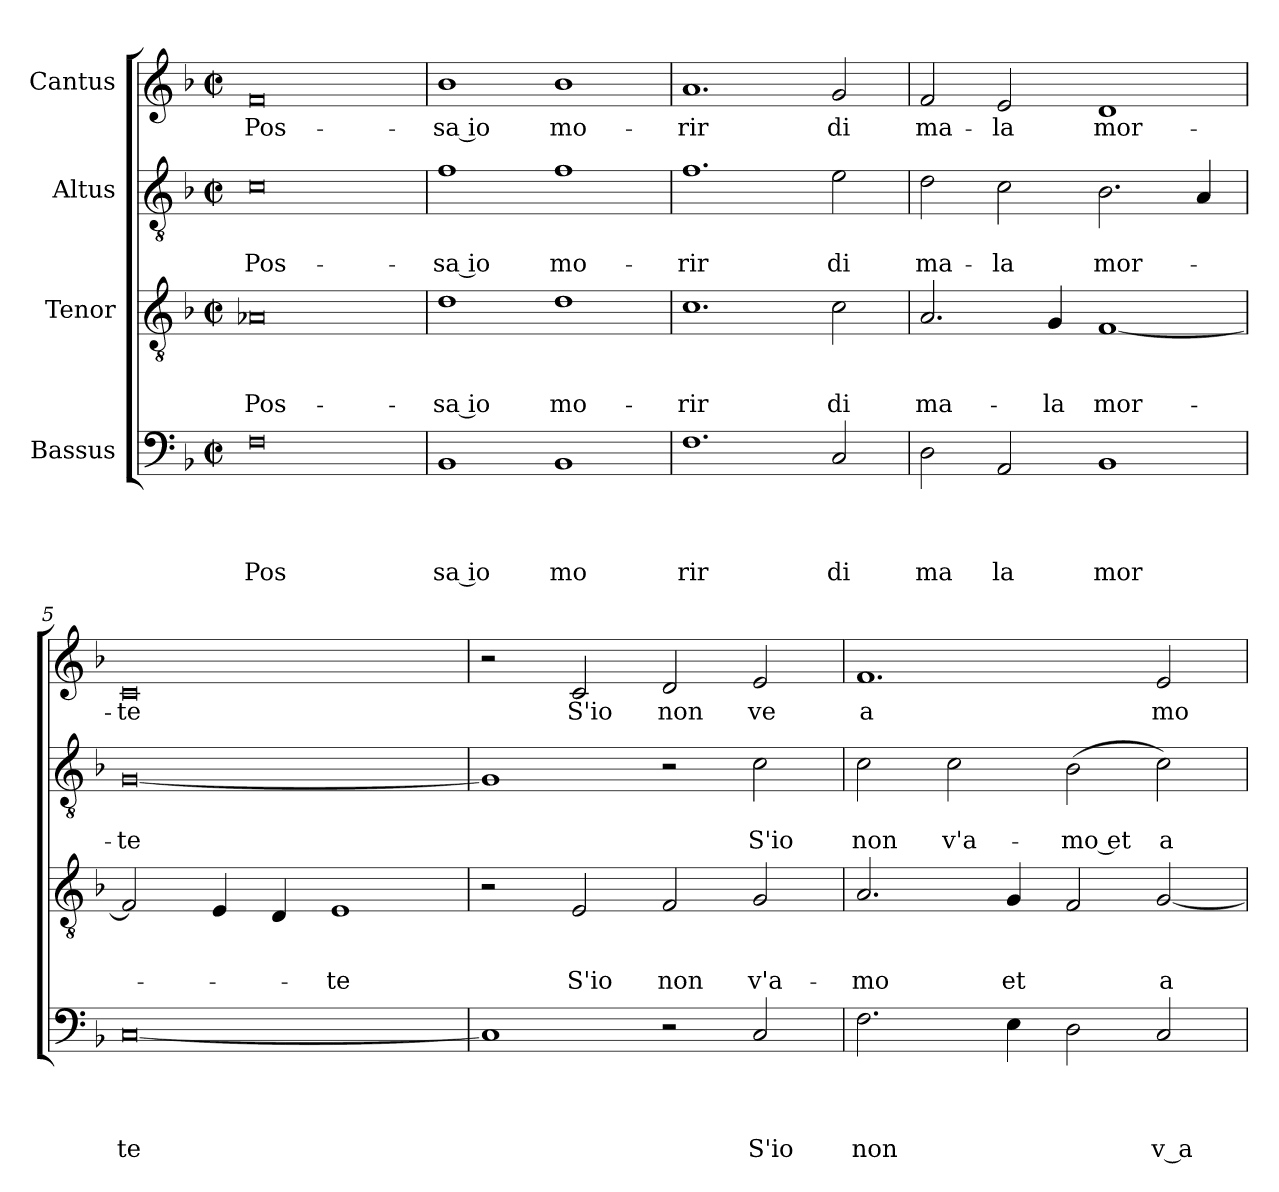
**kern	**text	**text	**text	**text	**kern	**text	**text	**text	**kern	**text	**text	**kern	**text
*part4	*part4	*part4	*part4	*part4	*part3	*part3	*part3	*part3	*part2	*part2	*part2	*part1	*part1
*staff4	*staff4	*staff4	*staff4	*staff4	*staff3	*staff3	*staff3	*staff3	*staff2	*staff2	*staff2	*staff1	*staff1
*I"Bassus	*	*	*	*	*I"Tenor	*	*	*	*I"Altus	*	*	*I"Cantus	*
*clefF4	*	*	*	*	*clefGv2	*	*	*	*clefGv2	*	*	*clefG2	*
*k[b-]	*	*	*	*	*k[b-]	*	*	*	*k[b-]	*	*	*k[b-]	*
*F:	*	*	*	*	*F:	*	*	*	*F:	*	*	*F:	*
*M2/2	*	*	*	*	*M2/2	*	*	*	*M2/2	*	*	*M2/2	*
*met(c|)	*	*	*	*	*met(c|)	*	*	*	*met(c|)	*	*	*met(c|)	*
=1	=1	=1	=1	=1	=1	=1	=1	=1	=1	=1	=1	=1	=1
!	!	!	!	!LO:LY:b	!	!	!	!LO:LY:b	!	!	!LO:LY:b	!	!LO:LY:b
0F	.	.	.	Pos	0A-X	.	.	Pos-	0c	.	Pos-	0f	Pos-
=2	=2	=2	=2	=2	=2	=2	=2	=2	=2	=2	=2	=2	=2
!	!	!	!	!LO:LY:b:rj	!	!	!	!LO:LY:b:rj	!	!	!LO:LY:b:rj	!	!LO:LY:b:rj
1BB-	.	.	.	sa io	1d	.	.	-sa io	1f	.	-sa io	1b-	-sa io
!	!	!	!	!LO:LY:b	!	!	!	!LO:LY:b	!	!	!LO:LY:b	!	!LO:LY:b
1BB-	.	.	.	mo	1d	.	.	mo-	1f	.	mo-	1b-	mo-
=3	=3	=3	=3	=3	=3	=3	=3	=3	=3	=3	=3	=3	=3
!	!	!	!	!LO:LY:b	!	!	!	!LO:LY:b	!	!	!LO:LY:b	!	!LO:LY:b
1.F	.	.	.	rir	1.c	.	.	-rir	1.f	.	-rir	1.a	-rir
!	!	!	!	!LO:LY:b	!	!	!	!LO:LY:b	!	!	!LO:LY:b	!	!LO:LY:b
2C/	.	.	.	di	2c\	.	.	di	2e\	.	di	2g/	di
=4	=4	=4	=4	=4	=4	=4	=4	=4	=4	=4	=4	=4	=4
!	!	!	!	!LO:LY:b	!	!	!	!LO:LY:b	!	!	!LO:LY:b	!	!LO:LY:b
2D\	.	.	.	ma	2.A/	.	.	ma-	2d\	.	ma-	2f/	ma-
!	!	!	!	!LO:LY:b	!	!	!	!	!	!	!LO:LY:b	!	!LO:LY:b
2AA/	.	.	.	la	.	.	.	.	2c\	.	-la	2e/	-la
!	!	!	!	!	!	!	!	!LO:LY:b	!	!	!	!	!
.	.	.	.	.	4G/	.	.	-la	.	.	.	.	.
!	!	!	!	!LO:LY:b	!	!	!	!LO:LY:b	!	!	!LO:LY:b	!	!LO:LY:b
1BB-	.	.	.	mor	[<1F	.	.	mor-	2.B-\	.	mor-	1d	mor-
.	.	.	.	.	.	.	.	.	4A/	.	.	.	.
=5	=5	=5	=5	=5	=5	=5	=5	=5	=5	=5	=5	=5	=5
!	!	!	!	!LO:LY:b	!	!	!	!	!	!	!LO:LY:b	!	!LO:LY:b
[<0C	.	.	.	te	2F/]	.	.	.	[<0G	.	-te	0c	-te
.	.	.	.	.	4E/	.	.	.	.	.	.	.	.
.	.	.	.	.	4D/	.	.	.	.	.	.	.	.
!	!	!	!	!	!	!	!	!LO:LY:b	!	!	!	!	!
.	.	.	.	.	1E	.	.	-te	.	.	.	.	.
=6	=6	=6	=6	=6	=6	=6	=6	=6	=6	=6	=6	=6	=6
1C]	.	.	.	.	2r	.	.	.	1G]	.	.	2r	.
!	!	!	!	!	!	!	!	!LO:LY:b	!	!	!	!	!LO:LY:b
.	.	.	.	.	2E/	.	.	S'io	.	.	.	2c/	S'io
!	!	!	!	!	!	!	!	!LO:LY:b	!	!	!	!	!LO:LY:b
2r	.	.	.	.	2F/	.	.	non	2r	.	.	2d/	non
!	!	!	!	!LO:LY:b	!	!	!	!LO:LY:b	!	!	!LO:LY:b	!	!LO:LY:b
2C/	.	.	.	S'io	2G/	.	.	v'a-	2c\	.	S'io	2e/	ve
!!LO:LB:g=z
=7	=7	=7	=7	=7	=7	=7	=7	=7	=7	=7	=7	=7	=7
!	!	!	!	!LO:LY:b	!	!	!	!LO:LY:b	!	!	!LO:LY:b	!	!LO:LY:b
2.F\	.	.	.	non	2.A/	.	.	-mo	2c\	.	non	1.f	a
!	!	!	!	!	!	!	!	!	!	!	!LO:LY:b	!	!
.	.	.	.	.	.	.	.	.	2c\	.	v'a-	.	.
!	!	!	!	!	!	!	!	!LO:LY:b:rj	!	!	!	!	!
4E\	.	.	.	.	4G/	.	.	et	.	.	.	.	.
!	!	!	!	!	!	!	!	!	!	!	!LO:LY:b:rj	!	!
2D\	.	.	.	.	2F/	.	.	.	(<2B-\	.	-mo et	.	.
!	!	!	!	!LO:LY:b:rj	!	!	!	!LO:LY:b	!	!	!LO:LY:b	!	!LO:LY:b
2C/	.	.	.	v a	[<2G/	.	.	a-	2c\)	.	a-	2e/	mo
=	=	=	=	=	=	=	=	=	=	=	=	=	=
*-	*-	*-	*-	*-	*-	*-	*-	*-	*-	*-	*-	*-	*-
